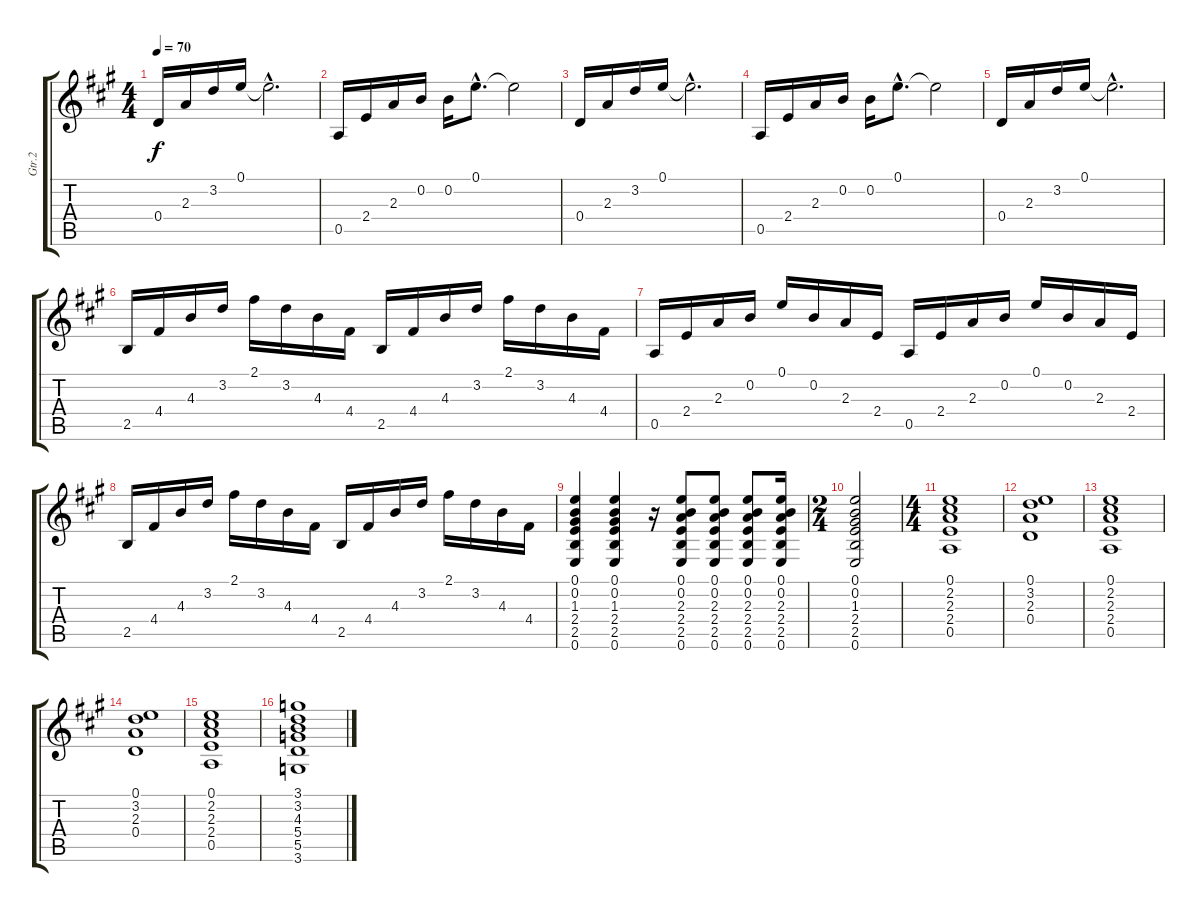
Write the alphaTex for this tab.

\track ("Gtr.2" "Gtr.2") {instrument acousticguitarsteel}
\staff {score tabs}
\tuning (E4 B3 G3 D3 A2 E2) {hide}
\ts (4 4)
\tempo 70
\clef g2
\ks a
0.4.16{dy f} 2.3.16 3.2.16 0.1.16 0.1{hac t}.2{d} |
0.5.16 2.4.16 2.3.16 0.2.16 0.2.16 0.1{hac}.8{d} 0.1{t}.2 |
0.4.16 2.3.16 3.2.16 0.1.16 0.1{hac t}.2{d} |
0.5.16 2.4.16 2.3.16 0.2.16 0.2.16 0.1{hac}.8{d} 0.1{t}.2 |
0.4.16 2.3.16 3.2.16 0.1.16 0.1{hac t}.2{d} |
2.5.16 4.4.16 4.3.16 3.2.16 2.1.16 3.2.16 4.3.16 4.4.16 2.5.16 4.4.16 4.3.16 3.2.16 2.1.16 3.2.16 4.3.16 4.4.16 |
0.5.16 2.4.16 2.3.16 0.2.16 0.1.16 0.2.16 2.3.16 2.4.16 0.5.16 2.4.16 2.3.16 0.2.16 0.1.16 0.2.16 2.3.16 2.4.16 |
2.5.16 4.4.16 4.3.16 3.2.16 2.1.16 3.2.16 4.3.16 4.4.16 2.5.16 4.4.16 4.3.16 3.2.16 2.1.16 3.2.16 4.3.16 4.4.16 |
(0.1 0.2 1.3 2.4 2.5 0.6).4 (0.1 0.2 1.3 2.4 2.5 0.6).4 r.16 (0.1 0.2 2.3 2.4 2.5 0.6).8 (0.1 0.2 2.3 2.4 2.5 0.6).8 (0.1 0.2 2.3 2.4 2.5 0.6).8 (0.1 0.2 2.3 2.4 2.5 0.6).16 |
\ts (2 4)
(0.1 0.2 1.3 2.4 2.5 0.6).2 |
\ts (4 4)
(0.1 2.2 2.3 2.4 0.5).1 |
(0.1 3.2 2.3 0.4).1 |
(0.1 2.2 2.3 2.4 0.5).1 |
(0.1 3.2 2.3 0.4).1 |
(0.1 2.2 2.3 2.4 0.5).1 |
(3.1 3.2 4.3 5.4 5.5 3.6).1
